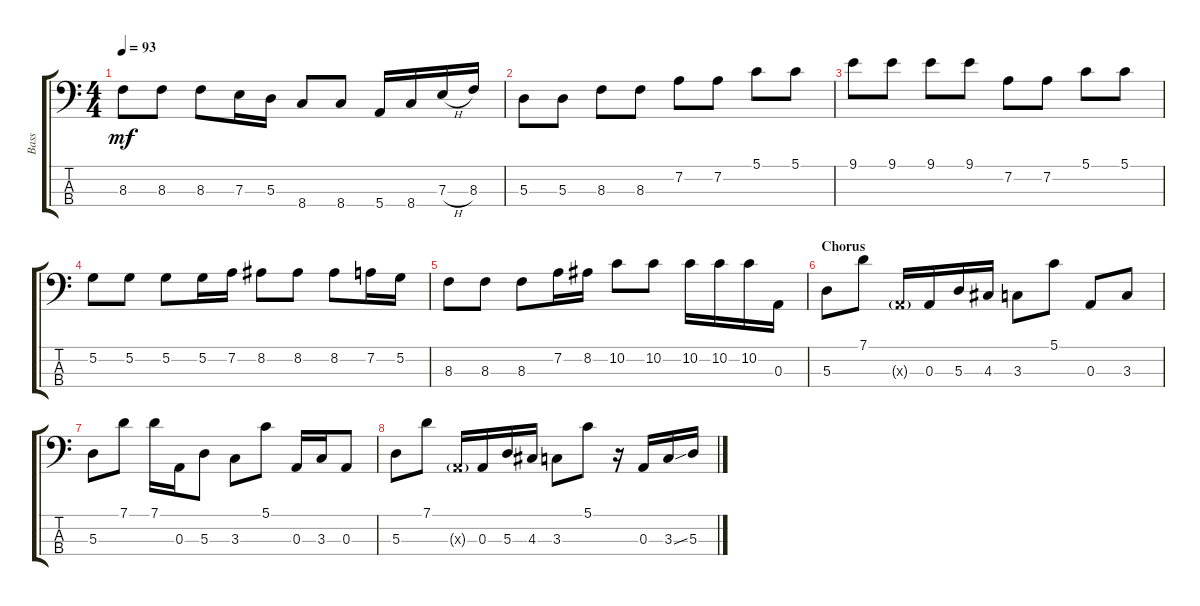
\track ("Bass" "Bass") {instrument electricbassfinger}
\staff {score tabs}
\tuning (G2 D2 A1 E1) {hide}
\ts (4 4)
\tempo 93
\clef f4
\ks c
8.3.8{dy mf} 8.3.8 8.3.8 7.3.16 5.3.16 8.4.8 8.4.8 5.4.16 8.4.16 7.3{h}.16 8.3.16 |
5.3.8 5.3.8 8.3.8 8.3.8 7.2.8 7.2.8 5.1.8 5.1.8 |
9.1.8 9.1.8 9.1.8 9.1.8 7.2.8 7.2.8 5.1.8 5.1.8 |
5.2.8 5.2.8 5.2.8 5.2.16 7.2.16 8.2.8 8.2.8 8.2.8 7.2.16 5.2.16 |
8.3.8 8.3.8 8.3.8 7.2.16 8.2.16 10.2.8 10.2.8 10.2.16 10.2.16 10.2.16 0.3.16 |
\section ("" "Chorus")
5.3.8 7.1.8 0.3{g x}.16 0.3.16 5.3.16 4.3.16 3.3.8 5.1.8 0.3.8 3.3.8 |
5.3.8 7.1.8 7.1.16 0.3.16 5.3.8 3.3.8 5.1.8 0.3.16 3.3.16 0.3.8 |
5.3.8 7.1.8 0.3{g x}.16 0.3.16 5.3.16 4.3.16 3.3.8 5.1.8 r.16 0.3.16 3.3{ss}.16 5.3.16
